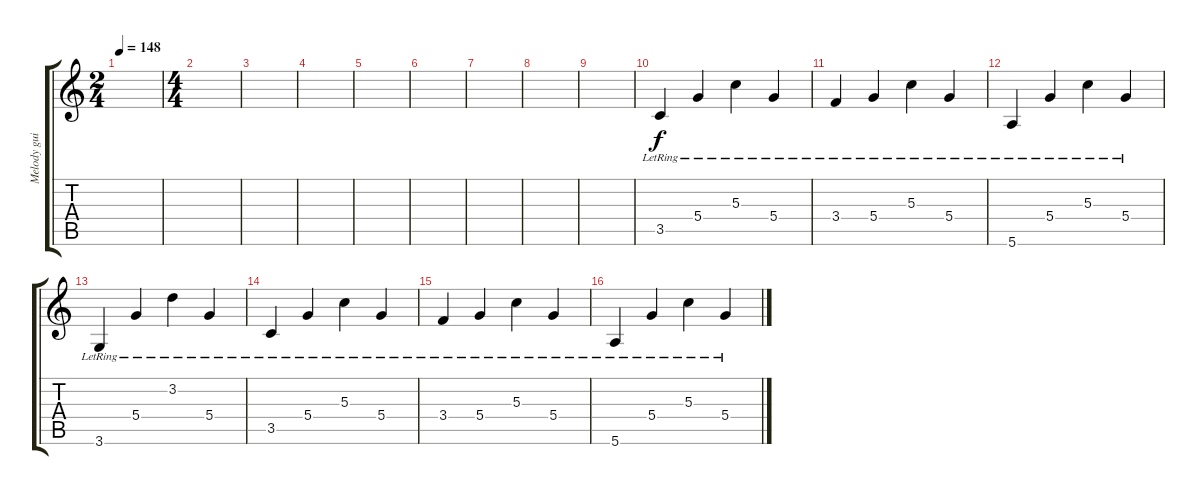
\track ("Melody guitar" "Melody gui") {instrument acousticguitarsteel}
\staff {score tabs}
\tuning (E4 B3 G3 D3 A2 E2) {hide}
\ts (2 4)
\tempo 148
\clef g2
\ks c
|
\ts (4 4)
|
|
|
|
|
|
|
|
3.5{lr}.4 5.4{lr}.4 5.3{lr}.4 5.4{lr}.4 |
3.4{lr}.4 5.4{lr}.4 5.3{lr}.4 5.4{lr}.4 |
5.6{lr}.4 5.4{lr}.4 5.3{lr}.4 5.4{lr}.4 |
3.6{lr}.4 5.4{lr}.4 3.2{lr}.4 5.4{lr}.4 |
3.5{lr}.4 5.4{lr}.4 5.3{lr}.4 5.4{lr}.4 |
3.4{lr}.4 5.4{lr}.4 5.3{lr}.4 5.4{lr}.4 |
5.6{lr}.4 5.4{lr}.4 5.3{lr}.4 5.4{lr}.4
